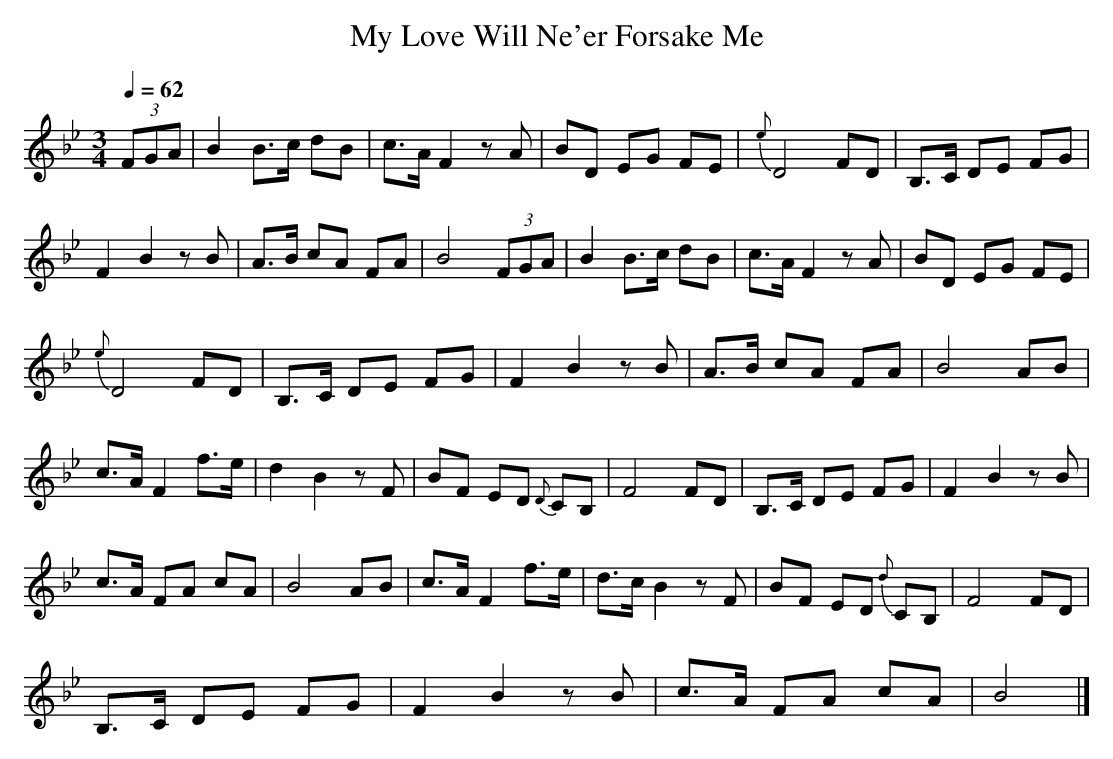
X:1
T: My Love Will Ne'er Forsake Me
M: 3/4
L: 1/8
Q: 1/4=62
K: Bb % 2 flats
V: 1
(3FGA | B2 B>c dB | c>A F2 zA | BD EG FE | {e}D4 FD | B,>C DE FG |
F2 B2 zB | A>B cA FA | B4 (3FGA | B2 B>c dB | c>A F2 zA | BD EG FE |
{e}D4 FD | B,>C DE FG | F2 B2 zB | A>B cA FA | B4 AB |
c>A F2 f>e | d2 B2 zF | BF ED {D}CB, | F4 FD | B,>C DE FG | F2 B2 zB |
c>A FA cA | B4 AB | c>A F2 f>e | d>c B2 zF | BF ED {d}CB, | F4 FD |
B,>C DE FG |  F2 B2 zB | c>A FA cA | B4 |]
